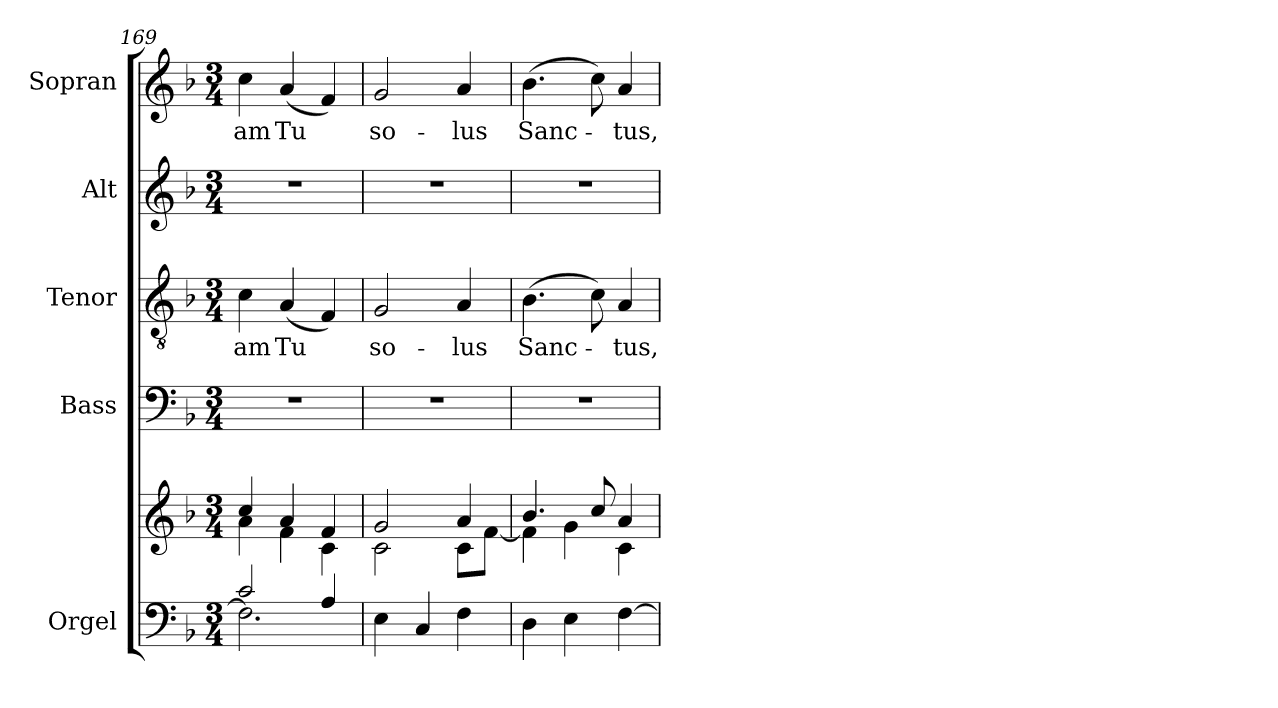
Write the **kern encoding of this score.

**kern	**kern	**kern	**kern	**text	**kern	**kern	**text
*part5	*part5	*part4	*part3	*part3	*part2	*part1	*part1
*staff6	*staff5	*staff4	*staff3	*staff3	*staff2	*staff1	*staff1
*I"Orgel	*	*I"Bass	*I"Tenor	*	*I"Alt	*I"Sopran	*
*I'Org.	*	*I'B.	*I'T.	*	*I'A.	*I'S.	*
!!LO:LB:g=z
*clefF4	*clefG2	*clefF4	*clefGv2	*	*clefG2	*clefG2	*
*k[b-]	*k[b-]	*k[b-]	*k[b-]	*	*k[b-]	*k[b-]	*
*F:	*F:	*F:	*F:	*	*F:	*F:	*
*M3/4	*M3/4	*M3/4	*M3/4	*	*M3/4	*M3/4	*
=169	=169	=169	=169	=169	=169	=169	=169
*^	*^	*	*	*	*	*	*
!	!	!	!	!	!	!LO:LY:b	!	!	!LO:LY:b
2c/	2.F\]	4cc/	4a\	2.r	4c\	-am	2.r	4cc\	-am
!	!	!	!	!	!	!LO:LY:b	!	!	!LO:LY:b
.	.	4a/	4f\	.	(<4A/	Tu	.	(<4a/	Tu
4A/	.	4f/	4c\	.	4F/)	.	.	4f/)	.
*v	*v	*	*	*	*	*	*	*	*
=170	=170	=170	=170	=170	=170	=170	=170	=170
!	!	!	!	!	!LO:LY:b	!	!	!LO:LY:b
4E\	2g/	2c\	2.r	2G/	so-	2.r	2g/	so-
4C/	.	.	.	.	.	.	.	.
!	!	!	!	!	!LO:LY:b	!	!	!LO:LY:b
4F\	4a/	8c\L	.	4A/	-lus	.	4a/	-lus
.	.	[<8f\J	.	.	.	.	.	.
=171	=171	=171	=171	=171	=171	=171	=171	=171
!	!	!	!	!	!LO:LY:b	!	!	!LO:LY:b
4D\	4.b-/	4f\]	2.r	(>4.B-\	Sanc-	2.r	(>4.b-\	Sanc-
4E\	.	4g\	.	.	.	.	.	.
.	8cc/	.	.	8c\)	.	.	8cc\)	.
!	!	!	!	!	!LO:LY:b	!	!	!LO:LY:b
[4F\	4a/	4c\	.	4A/	-tus,	.	4a/	-tus,
*	*v	*v	*	*	*	*	*	*
=	=	=	=	=	=	=	=
*-	*-	*-	*-	*-	*-	*-	*-
